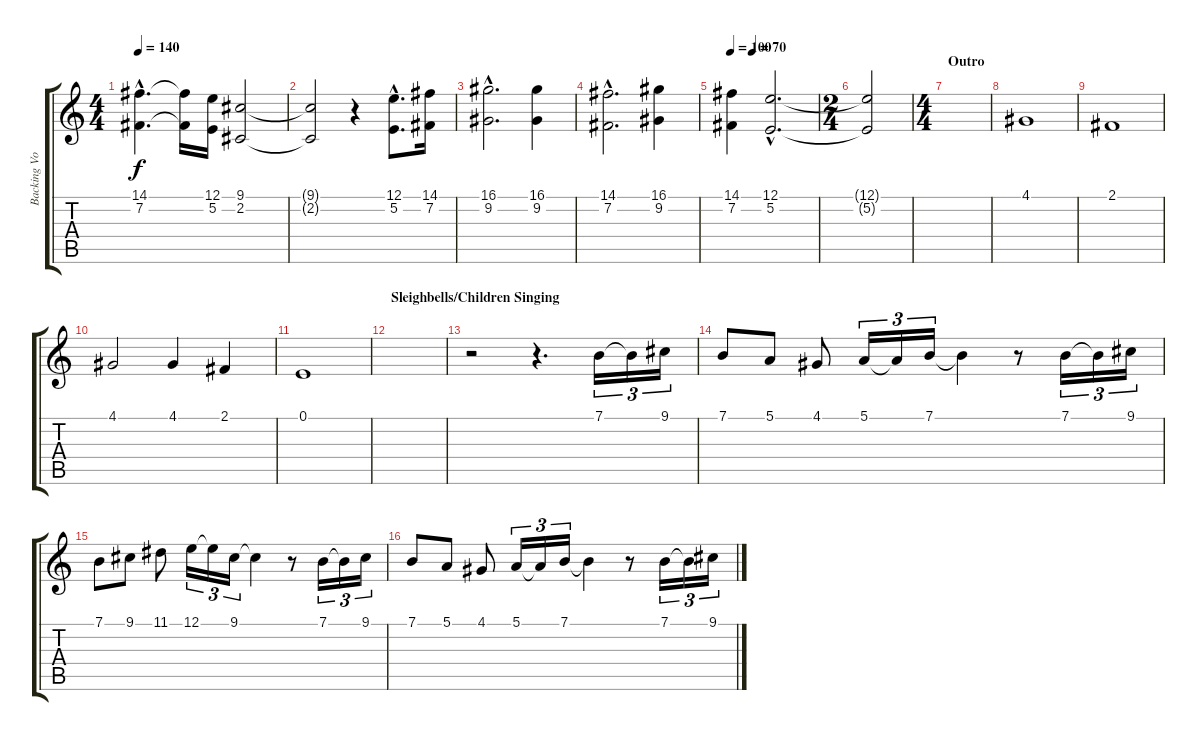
\track ("Backing Vocals" "Backing Vo") {instrument choiraahs}
\staff {score tabs}
\tuning (E4 B3 G3 D3 A2 E2) {hide}
\ts (4 4)
\tempo 140
\clef g2
\ks c
(14.1{hac t} 7.2{hac t}).4{d dy f} (14.1{t} 7.2{t}).16 (12.1 5.2).16 (9.1 2.2).2 |
(9.1{t} 2.2{t}).2 r.4 (12.1{hac} 5.2{hac}).8{d} (14.1 7.2).16 |
(16.1{hac} 9.2{hac}).2{d} (16.1 9.2).4 |
(14.1{hac} 7.2{hac}).2{d} (16.1 9.2).4 |
\tempo 100
\tempo (70 0.25)
(14.1 7.2).4 (12.1{hac} 5.2{hac}).2{d} |
\ts (2 4)
(12.1{t} 5.2{t}).2 |
\ts (4 4)
\section ("" "Outro")
|
4.1.1 |
2.1.1 |
4.1.2 4.1.4 2.1.4 |
0.1.1 |
\section ("" "Sleighbells/Children Singing")
|
r.2{volume 10 instrument synthvoice} r.4{d} 7.1.16{tu (3 2)} 7.1{t}.16{tu (3 2)} 9.1.16{tu (3 2)} |
7.1.8 5.1.8 4.1.8 5.1.16{tu (3 2)} 5.1{t}.16{tu (3 2)} 7.1.16{tu (3 2)} 7.1{t}.4 r.8 7.1.16{tu (3 2)} 7.1{t}.16{tu (3 2)} 9.1.16{tu (3 2)} |
7.1.8 9.1.8 11.1.8 12.1.16{tu (3 2)} 12.1{t}.16{tu (3 2)} 9.1.16{tu (3 2)} 9.1{t}.4 r.8 7.1.16{tu (3 2)} 7.1{t}.16{tu (3 2)} 9.1.16{tu (3 2)} |
7.1.8 5.1.8 4.1.8 5.1.16{tu (3 2)} 5.1{t}.16{tu (3 2)} 7.1.16{tu (3 2)} 7.1{t}.4 r.8 7.1.16{tu (3 2)} 7.1{t}.16{tu (3 2)} 9.1.16{tu (3 2)}
